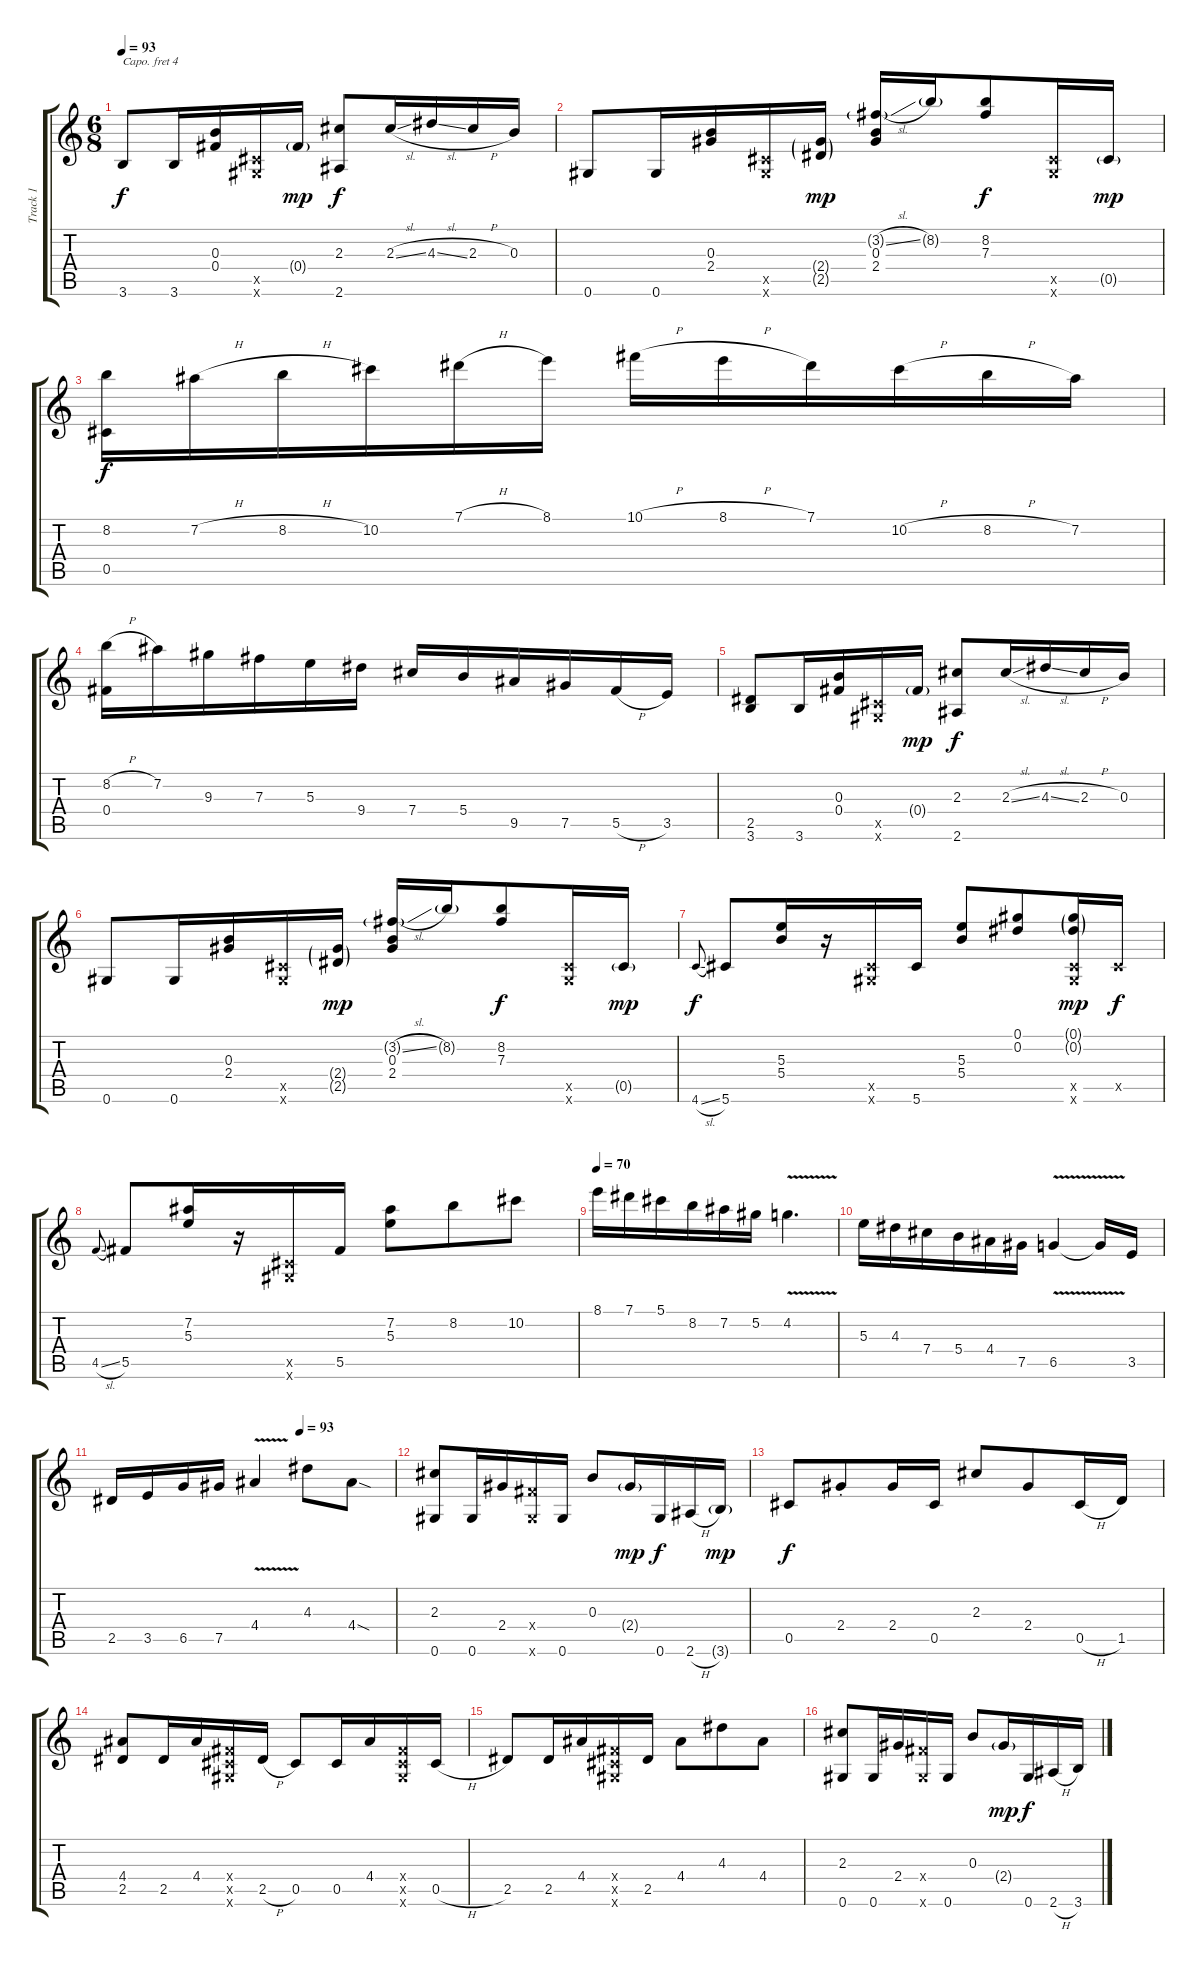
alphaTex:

\track ("Track 1" "Track 1") {instrument acousticguitarsteel}
\staff {score tabs}
\capo 4
\tuning (E4 B3 G3 D3 A2 E2) {hide}
\ts (6 8)
\tempo 93
\clef g2
\ks c
3.6.8{dy f} 3.6.16 (0.3 0.4).16 (0.5{x} 0.6{x}).16 0.4{g}.16{dy mp} (2.3 2.6).8{dy f} 2.3{sl}.16 4.3{sl}.16 2.3{h}.16 0.3.16 |
0.6.8 0.6.16 (0.3 2.4).16 (0.5{x} 0.6{x}).16 (2.4{g} 2.5{g}).16{dy mp} (3.2{sl g} 0.3 2.4).16 8.2{g}.16 (8.2 7.3).8{dy f} (0.5{x} 0.6{x}).16 0.5{g}.16{dy mp} |
(8.2 0.5).16{dy f} 7.2{h}.16 8.2{h}.16 10.2.16 7.1{h}.16 8.1.16 10.1{h}.16 8.1{h}.16 7.1.16 10.2{h}.16 8.2{h}.16 7.2.16 |
(8.2{h} 0.4).16 7.2.16 9.3.16 7.3.16 5.3.16 9.4.16 7.4.16 5.4.16 9.5.16 7.5.16 5.5{h}.16 3.5.16 |
(2.5 3.6).8 3.6.16 (0.3 0.4).16 (0.5{x} 0.6{x}).16 0.4{g}.16{dy mp} (2.3 2.6).8{dy f} 2.3{sl}.16 4.3{sl}.16 2.3{h}.16 0.3.16 |
0.6.8 0.6.16 (0.3 2.4).16 (0.5{x} 0.6{x}).16 (2.4{g} 2.5{g}).16{dy mp} (3.2{sl g} 0.3 2.4).16 8.2{g}.16 (8.2 7.3).8{dy f} (0.5{x} 0.6{x}).16 0.5{g}.16{dy mp} |
4.6{sl}.8{gr onbeat dy f} 5.6.8 (5.3 5.4).16 r.16 (0.5{x} 0.6{x}).16 5.6.16 (5.3 5.4).8 (0.1 0.2).8 (0.1{g} 0.2{g} 0.5{x} 0.6{x}).16{dy mp} 0.5{x}.16{dy f} |
4.5{sl}.8{gr onbeat} 5.5.8 (7.2 5.3).16 r.16 (0.5{x} 0.6{x}).16 5.5.16 (7.2 5.3).8 8.2.8 10.2.8 |
\tempo 70
8.1.16 7.1.16 5.1.16 8.2.16 7.2.16 5.2.16 4.2{v}.4{d} |
5.3.16 4.3.16 7.4.16 5.4.16 4.4.16 7.5.16 6.5{v}.4 6.5{t}.16 3.5.16 |
\tempo (93 0.6666666666666666)
2.5.16 3.5.16 6.5.16 7.5.16 4.4{v}.4 4.3.8 4.4{sod}.8 |
(2.3 0.6).8 0.6.16 2.4.16 (0.4{x} 0.6{x}).16 0.6.16 0.3.8 2.4{g}.16{dy mp} 0.6.16{dy f} 2.6{h}.16 3.6{g}.16{dy mp} |
0.5.8{dy f} 2.4{st}.8 2.4.16 0.5.16 2.3.8 2.4.8 0.5{h}.16 1.5.16 |
(4.4 2.5).8 2.5.16 4.4.16 (0.4{x} 0.5{x} 0.6{x}).16 2.5{h}.16 0.5.8 0.5.16 4.4.16 (0.4{x} 0.5{x} 0.6{x}).16 0.5{h}.16 |
2.5.8 2.5.16 4.4.16 (0.4{x} 0.5{x} 0.6{x}).16 2.5.16 4.4.8 4.3.8 4.4.8 |
(2.3 0.6).8 0.6.16 2.4.16 (0.4{x} 0.6{x}).16 0.6.16 0.3.8 2.4{g}.16{dy mp} 0.6.16{dy f} 2.6{h}.16 3.6.16
